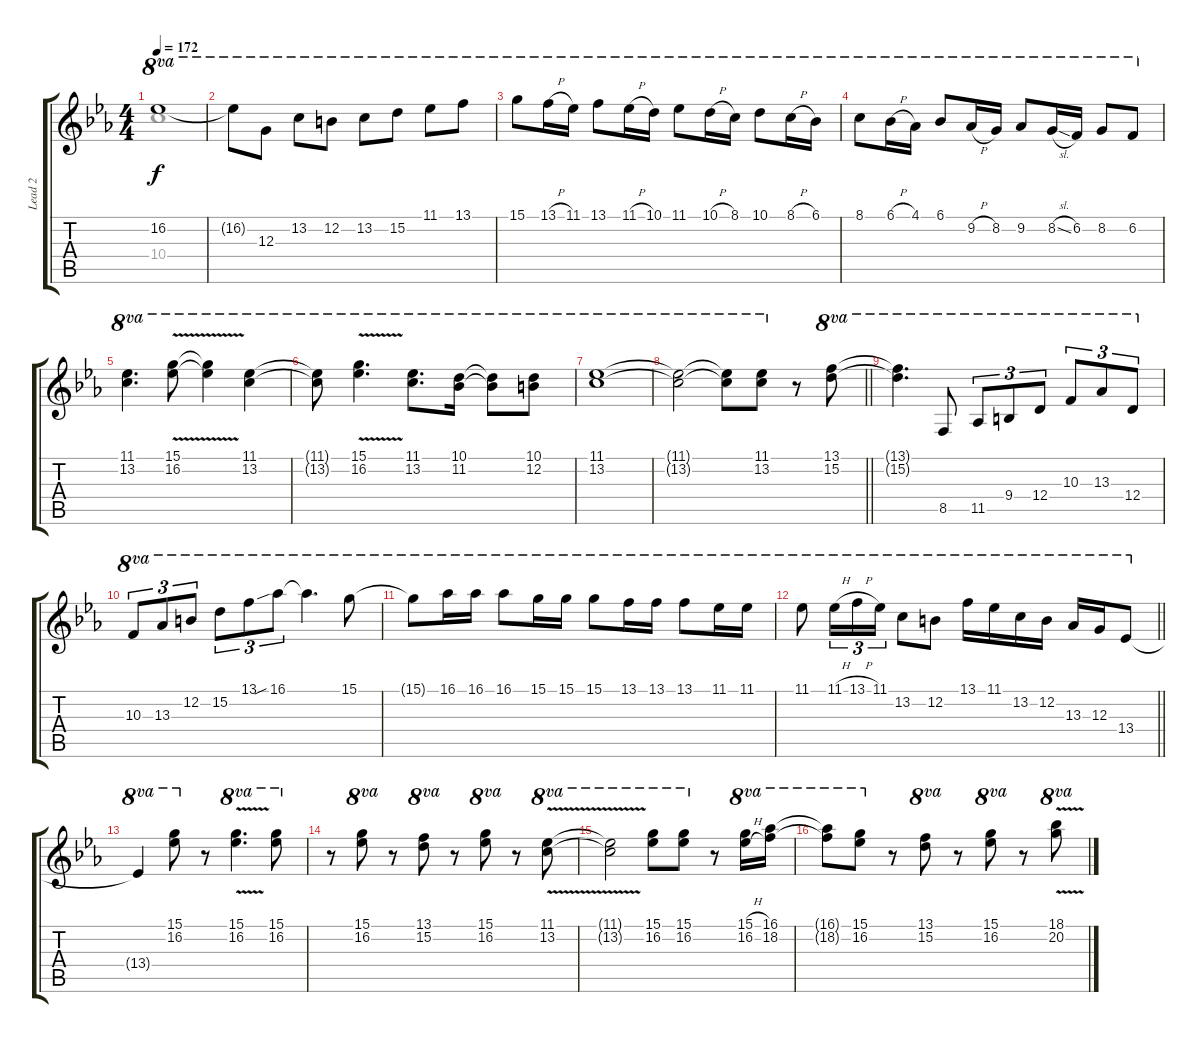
\track ("Lead 2" "Lead 2") {instrument acousticguitarsteel}
\staff {score tabs}
\tuning (E4 B3 G3 D3 A2 E2) {hide}
\voice
\ts (4 4)
\tempo 172
\clef g2
\ks eb
16.2.1{ot 8va dy f} |
16.2{t}.8{ot 8va} 12.3.8{ot 8va} 13.2.8{ot 8va} 12.2.8{ot 8va} 13.2.8{ot 8va} 15.2.8{ot 8va} 11.1.8{ot 8va} 13.1.8{ot 8va} |
15.1.8{ot 8va} 13.1{h}.16{ot 8va} 11.1.16{ot 8va} 13.1.8{ot 8va} 11.1{h}.16{ot 8va} 10.1.16{ot 8va} 11.1.8{ot 8va} 10.1{h}.16{ot 8va} 8.1.16{ot 8va} 10.1.8{ot 8va} 8.1{h}.16{ot 8va} 6.1.16{ot 8va} |
8.1.8{ot 8va} 6.1{h}.16{ot 8va} 4.1.16{ot 8va} 6.1.8{ot 8va} 9.2{h}.16{ot 8va} 8.2.16{ot 8va} 9.2.8{ot 8va} 8.2{sl}.16{ot 8va} 6.2.16{ot 8va} 8.2.8{ot 8va} 6.2.8{ot 8va} |
(11.1 13.2).4{d ot 8va} (15.1{v} 16.2{v}).8{ot 8va} (15.1{v t} 16.2{v t}).4{ot 8va} (11.1 13.2).4{ot 8va} |
(11.1{t} 13.2{t}).8{ot 8va} (15.1{v} 16.2{v}).4{d ot 8va} (11.1 13.2).8{d ot 8va} (10.1 11.2).16{ot 8va} (10.1{t} 11.2{t}).8{ot 8va} (10.1 12.2).8{ot 8va} |
(11.1 13.2).1{ot 8va} |
\barLineRight lightlight
(11.1{t} 13.2{t}).2{ot 8va} (11.1{t} 13.2{t}).8{ot 8va} (11.1 13.2).8{ot 8va} r.8 (13.1 15.2).8{ot 8va} |
(13.1{t} 15.2{t}).4{d ot 8va} 8.5.8{ot 8va} 11.5.8{tu (3 2) ot 8va} 9.4.8{tu (3 2) ot 8va} 12.4.8{tu (3 2) ot 8va} 10.3.8{tu (3 2) ot 8va} 13.3.8{tu (3 2) ot 8va} 12.4.8{tu (3 2) ot 8va} |
10.3.8{tu (3 2) ot 8va} 13.3.8{tu (3 2) ot 8va} 12.2.8{tu (3 2) ot 8va} 15.2.8{tu (3 2) ot 8va} 13.1.8{tu (3 2) ot 8va} 16.1{sib}.8{tu (3 2) ot 8va} 16.1{t}.4{d ot 8va} 15.1.8{ot 8va} |
15.1{t}.8{ot 8va} 16.1.16{ot 8va} 16.1.16{ot 8va} 16.1.8{ot 8va} 15.1.16{ot 8va} 15.1.16{ot 8va} 15.1.8{ot 8va} 13.1.16{ot 8va} 13.1.16{ot 8va} 13.1.8{ot 8va} 11.1.16{ot 8va} 11.1.16{ot 8va} |
\barLineRight lightlight
11.1.8{ot 8va} 11.1{h}.16{tu (3 2) ot 8va} 13.1{h}.16{tu (3 2) ot 8va} 11.1.16{tu (3 2) ot 8va} 13.2.8{ot 8va} 12.2.8{ot 8va} 13.1.16{ot 8va} 11.1.16{ot 8va} 13.2.16{ot 8va} 12.2.16{ot 8va} 13.3.16{ot 8va} 12.3.16{ot 8va} 13.4.8{ot 8va} |
13.4{t}.4{ot 8va} (15.1 16.2).8{ot 8va} r.8 (15.1{v} 16.2{v}).4{d ot 8va} (15.1 16.2).8{ot 8va} |
r.8 (15.1 16.2).8{ot 8va} r.8 (13.1 15.2).8{ot 8va} r.8 (15.1 16.2).8{ot 8va} r.8 (11.1{v} 13.2{v}).8{ot 8va} |
(11.1{v t} 13.2{v t}).2{ot 8va} (15.1 16.2).8{ot 8va} (15.1 16.2).8{ot 8va} r.8 (15.1{h} 16.2{h}).16{ot 8va} (16.1 18.2).16{ot 8va} |
(16.1{t} 18.2{t}).8{ot 8va} (15.1 16.2).8{ot 8va} r.8 (13.1 15.2).8{ot 8va} r.8 (15.1 16.2).8{ot 8va} r.8 (18.1{v} 20.2{v}).8{ot 8va}
\voice
\clef g2
\ottava regular
\simile none
\ks eb
10.4{t}.1{dy f} |
|
|
|
|
|
|
\barLineRight lightlight
|
|
|
|
\barLineRight lightlight
|
|
|
|
